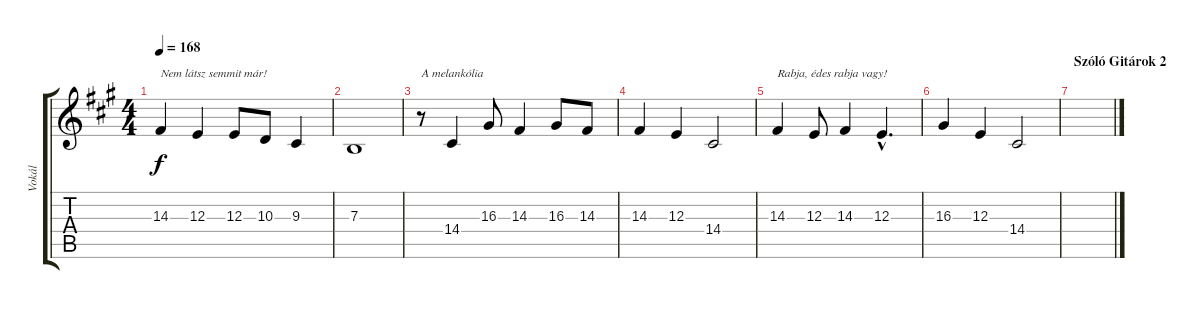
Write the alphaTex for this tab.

\track ("Vokál" "Vokál") {instrument violin}
\staff {score tabs}
\tuning (Db4 Ab3 E3 B2 Gb2 Db2) {hide}
\ts (4 4)
\tempo 168
\clef g2
\ks f#minor
14.3.4{txt "Nem látsz semmit már!" dy f} 12.3.4 12.3.8 10.3.8 9.3.4 |
7.3.1 |
r.8{txt "A melankólia"} 14.4.4 16.3.8 14.3.4 16.3.8 14.3.8 |
14.3.4 12.3.4 14.4.2 |
14.3.4{txt "Rabja, édes rabja vagy!"} 12.3.8 14.3.4 12.3{hac}.4{d} |
16.3.4 12.3.4 14.4.2 |
\section ("" "Szóló Gitárok 2")
